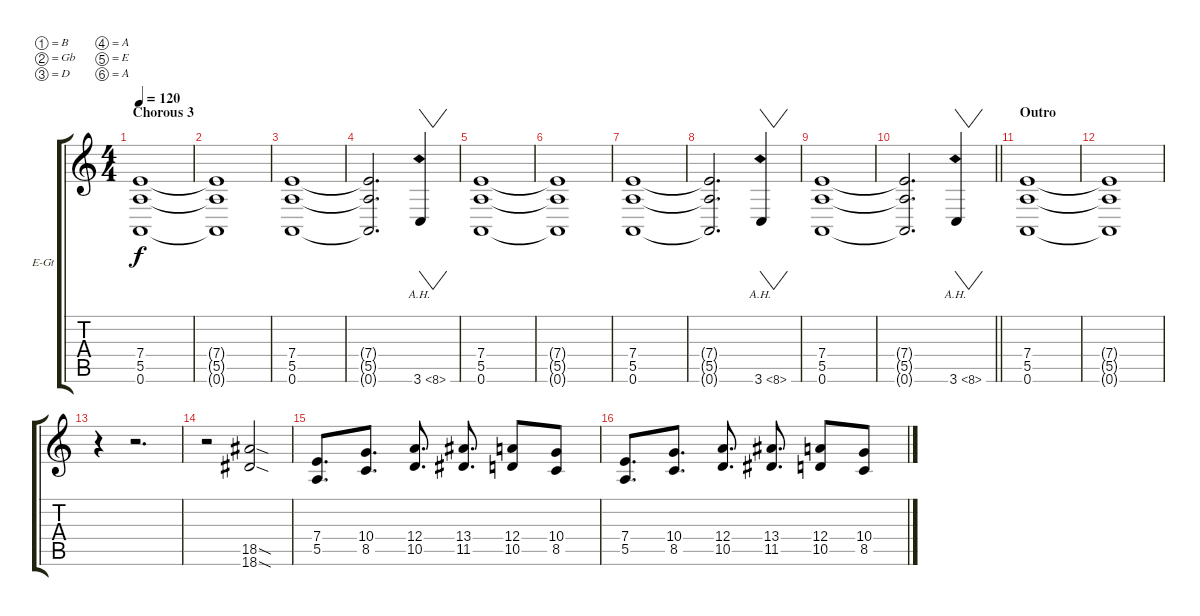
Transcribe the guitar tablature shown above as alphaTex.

\bracketExtendMode groupsimilarinstruments
\firstSystemTrackNameOrientation horizontal
\otherSystemsTrackNameOrientation horizontal
\track ("Rhy. Gtr. 2" "E-Gt") {instrument distortionguitar}
\staff {score tabs}
\tuning (B3 Gb3 D3 A2 E2 A1)
\ts (4 4)
\section ("" "Chorous 3")
\tempo 120
\clef g2
\ks c
(7.4 5.5 0.6).1{dy f} |
(7.4{t} 5.5{t} 0.6{t}).1 |
(7.4 5.5 0.6).1 |
(7.4{t} 5.5{t} 0.6{t}).2{d} 3.6{ah 5}.4{vw} |
(7.4 5.5 0.6).1 |
(7.4{t} 5.5{t} 0.6{t}).1 |
(7.4 5.5 0.6).1 |
(7.4{t} 5.5{t} 0.6{t}).2{d} 3.6{ah 5}.4{vw} |
(7.4 5.5 0.6).1 |
\barLineRight lightlight
(7.4{t} 5.5{t} 0.6{t}).2{d} 3.6{ah 5}.4{vw} |
\section ("" "Outro")
(7.4 5.5 0.6).1 |
(7.4{t} 5.5{t} 0.6{t}).1 |
r.4 r.2{d} |
r.2 (18.5{sod} 18.6{sod}).2 |
(7.4 5.5).8{d} (10.4 8.5).8{d} (12.4 10.5).8{d} (13.4 11.5).8{d} (12.4 10.5).8 (10.4 8.5).8 |
(7.4 5.5).8{d} (10.4 8.5).8{d} (12.4 10.5).8{d} (13.4 11.5).8{d} (12.4 10.5).8 (10.4 8.5).8
